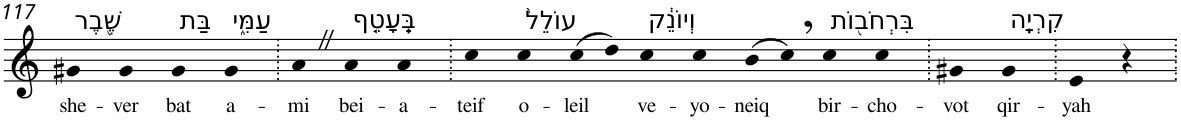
**kern	**text
*part1	*part1
*staff1	*staff1
*I"Piano	*
*I'Pno	*
!!LO:PB:g=z
*clefG2	*
*k[]	*
=117	=117
!LO:TX:a:t=שֶׁ֖בֶר	!
!	!LO:LY:b
4g#X	she-
!	!LO:LY:b
4g#	-ver
!LO:TX:a:t=בַּת	!
!	!LO:LY:b
4g#	bat
!LO:TX:a:t=עַמִּ֑י	!
!	!LO:LY:b
4g#	a-
=118.	=118.
!	!LO:LY:b
4aZ	-mi
!LO:TX:a:t=בֵּֽעָטֵ֤ף	!
!	!LO:LY:b
4a	bei-
!	!LO:LY:b
4a	-a-
=119.	=119.
!	!LO:LY:b
4cc	-teif
!LO:TX:a:t=עוֹלֵל֙	!
!	!LO:LY:b
4cc	o-
!	!LO:LY:b
(>8cc	-leil
8dd)	.
!LO:TX:a:t=וְיוֹנֵ֔ק	!
!	!LO:LY:b
4cc	ve-
!	!LO:LY:b
4cc	-yo-
!	!LO:LY:b
(>8b	-neiq
8cc,)	.
!LO:TX:a:t=בִּרְחֹב֖וֹת	!
!	!LO:LY:b
4cc	bir-
!	!LO:LY:b
4cc	-cho-
=120.	=120.
!	!LO:LY:b
4g#X	-vot
!LO:TX:a:t=קִרְיָֽה	!
!	!LO:LY:b
4g#	qir-
=121.	=121.
!	!LO:LY:b
4e	-yah
4r	.
=.	=.
*-	*-
